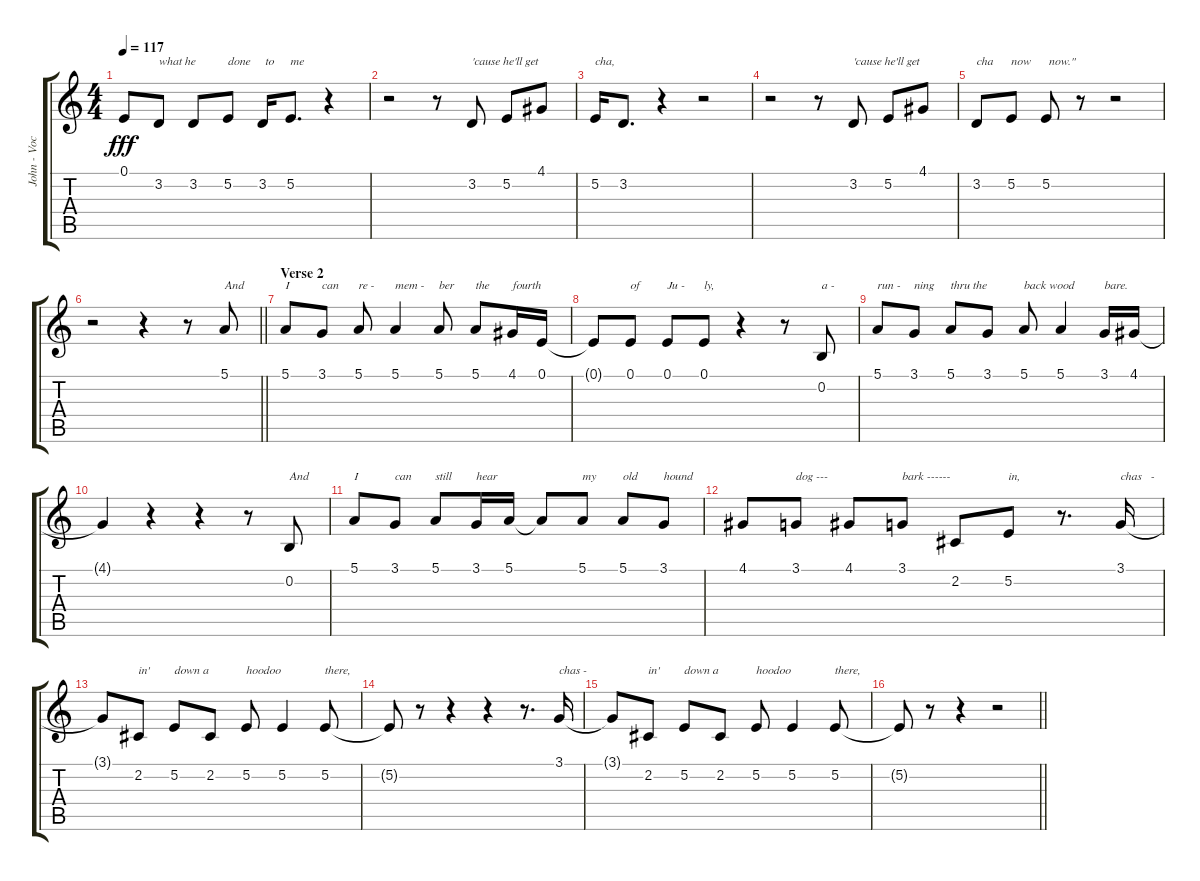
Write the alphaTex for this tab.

\track ("John - Vocals" "John - Voc") {instrument altosax}
\staff {score tabs}
\tuning (E4 B3 G3 D3 A2 E2) {hide}
\ts (4 4)
\tempo 117
\clef g2
\ks c
0.1.8{dy fff} 3.2.8{txt "what he"} 3.2.8 5.2.8{txt "done"} 3.2.16{txt " to"} 5.2.8{d txt "me"} r.4 |
r.2 r.8 3.2.8{txt "'cause he'll get"} 5.2.8 4.1.8 |
5.2.16{txt "cha,"} 3.2.8{d} r.4 r.2 |
r.2 r.8 3.2.8{txt "'cause he'll get"} 5.2.8 4.1.8 |
3.2.8{txt "cha"} 5.2.8{txt "now"} 5.2.8{txt " now.\""} r.8 r.2 |
\barLineRight lightlight
r.2 r.4 r.8 5.1.8{txt "And"} |
\section ("" "Verse 2")
5.1.8{txt "I"} 3.1.8{txt "can"} 5.1.8{txt "re -"} 5.1.4{txt "mem -"} 5.1.8{txt "ber"} 5.1.8{txt "the"} 4.1.16{txt "fourth"} 0.1.16 |
0.1{t}.8 0.1.8{txt "of"} 0.1.8{txt "Ju -"} 0.1.8{txt "ly,"} r.4 r.8 0.2.8{txt "a -"} |
5.1.8{txt "run -"} 3.1.8{txt "ning"} 5.1.8{txt "thru the"} 3.1.8 5.1.8{txt "back wood"} 5.1.4 3.1.16{txt "bare."} 4.1.16 |
4.1{t}.4 r.4 r.4 r.8 0.2.8{txt "And"} |
5.1.8{txt "I"} 3.1.8{txt "can"} 5.1.8{txt "still"} 3.1.16{txt "hear"} 5.1.16 5.1{t}.8 5.1.8{txt "my"} 5.1.8{txt "old"} 3.1.8{txt "hound"} |
4.1.8 3.1.8{txt "dog ---"} 4.1.8 3.1.8{txt "bark ------"} 2.2.8 5.2.8{txt "in,"} r.8{d} 3.1.16{txt "chas   -"} |
3.1{t}.8 2.2.8{txt "in'"} 5.2.8{txt "down a"} 2.2.8 5.2.8{txt "hoodoo"} 5.2.4 5.2.8{txt "there,"} |
5.2{t}.8 r.8 r.4 r.4 r.8{d} 3.1.16{txt "chas -"} |
3.1{t}.8 2.2.8{txt "in'"} 5.2.8{txt "down a"} 2.2.8 5.2.8{txt "hoodoo"} 5.2.4 5.2.8{txt "there,"} |
\barLineRight lightlight
5.2{t}.8 r.8 r.4 r.2
